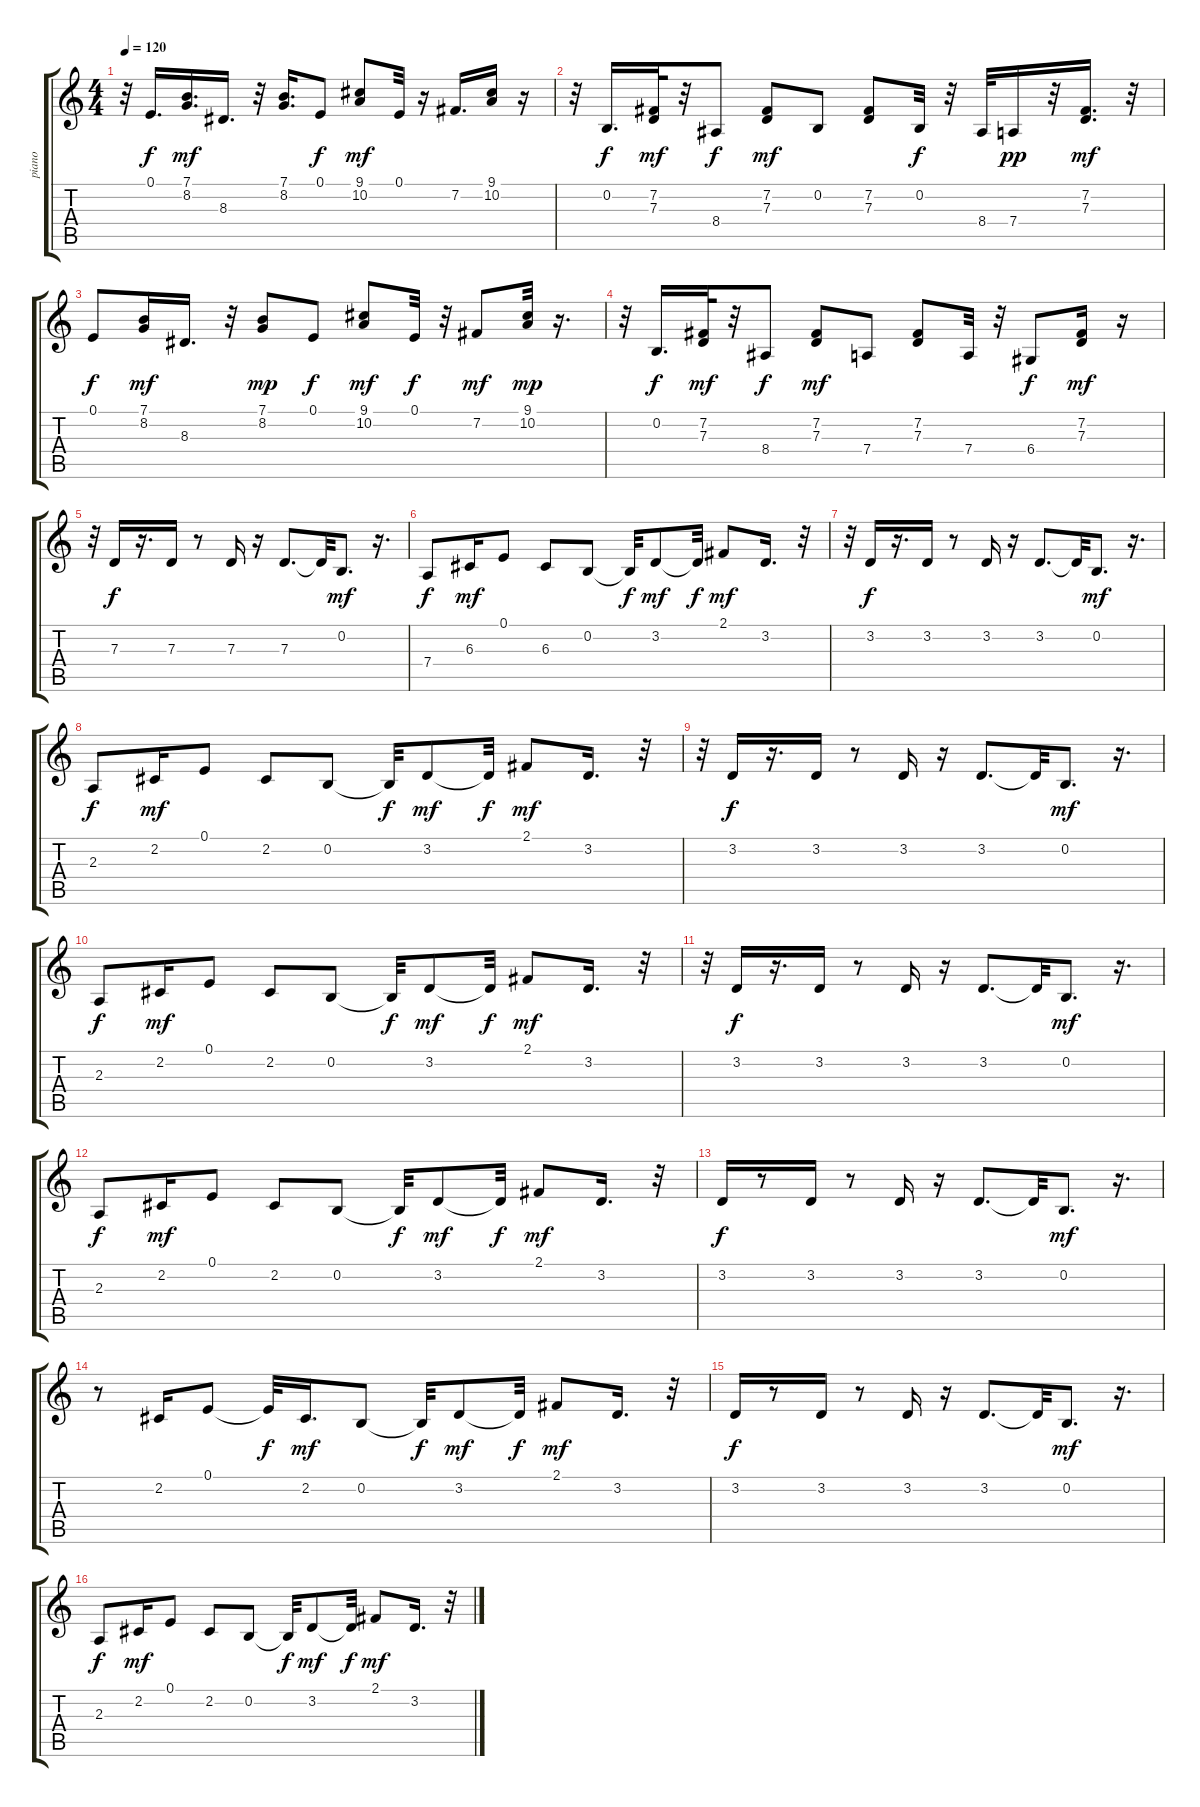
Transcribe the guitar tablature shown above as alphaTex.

\track ("piano" "piano") {instrument acousticgrandpiano}
\staff {score tabs}
\tuning (E4 B3 G3 D3 A2 E2) {hide}
\ts (4 4)
\tempo 120
\clef g2
\ks c
r.32{dy mf} 0.1.16{d dy f} (7.1 8.2).16{d dy mf} 8.3.16{d} r.32 (7.1 8.2).16{d} 0.1.8{dy f} (9.1 10.2).8{dy mf} 0.1.32 r.16 7.2.16{d} (9.1 10.2).16 r.16 |
r.32 0.2.16{d dy f} (7.2 7.3).32{dy mf} r.32 8.4.8{dy f} (7.2 7.3).8{dy mf} 0.2.8 (7.2 7.3).8 0.2.32{dy f} r.32 8.4.32 7.4.16{dy pp} r.32 (7.2 7.3).16{d dy mf} r.32 |
0.1.8{dy f} (7.1 8.2).16{dy mf} 8.3.16{d} r.32 (7.1 8.2).8{dy mp} 0.1.8{dy f} (9.1 10.2).8{dy mf} 0.1.32{dy f} r.32 7.2.8{dy mf} (9.1 10.2).32{dy mp} r.16{d} |
r.32 0.2.16{d dy f} (7.2 7.3).32{dy mf} r.32 8.4.8{dy f} (7.2 7.3).8{dy mf} 7.4.8 (7.2 7.3).8 7.4.32 r.32 6.4.8{dy f} (7.2 7.3).16{dy mf} r.16 |
r.32 7.3.16{dy f} r.16{d} 7.3.16 r.8 7.3.16 r.16 7.3.8{d} 7.3{t}.32 0.2.8{d dy mf} r.16{d} |
7.4.8{dy f} 6.3.16{dy mf} 0.1.8 6.3.8 0.2.8 0.2{t}.32{dy f} 3.2.8{dy mf} 3.2{t}.32{dy f} 2.1.8{dy mf} 3.2.16{d} r.32 |
r.32 3.2.16{dy f} r.16{d} 3.2.16 r.8 3.2.16 r.16 3.2.8{d} 3.2{t}.32 0.2.8{d dy mf} r.16{d} |
2.3.8{dy f} 2.2.16{dy mf} 0.1.8 2.2.8 0.2.8 0.2{t}.32{dy f} 3.2.8{dy mf} 3.2{t}.32{dy f} 2.1.8{dy mf} 3.2.16{d} r.32 |
r.32 3.2.16{dy f} r.16{d} 3.2.16 r.8 3.2.16 r.16 3.2.8{d} 3.2{t}.32 0.2.8{d dy mf} r.16{d} |
2.3.8{dy f} 2.2.16{dy mf} 0.1.8 2.2.8 0.2.8 0.2{t}.32{dy f} 3.2.8{dy mf} 3.2{t}.32{dy f} 2.1.8{dy mf} 3.2.16{d} r.32 |
r.32 3.2.16{dy f} r.16{d} 3.2.16 r.8 3.2.16 r.16 3.2.8{d} 3.2{t}.32 0.2.8{d dy mf} r.16{d} |
2.3.8{dy f} 2.2.16{dy mf} 0.1.8 2.2.8 0.2.8 0.2{t}.32{dy f} 3.2.8{dy mf} 3.2{t}.32{dy f} 2.1.8{dy mf} 3.2.16{d} r.32 |
3.2.16{dy f} r.8 3.2.16 r.8 3.2.16 r.16 3.2.8{d} 3.2{t}.32 0.2.8{d dy mf} r.16{d} |
r.8 2.2.16 0.1.8 0.1{t}.32{dy f} 2.2.16{d dy mf} 0.2.8 0.2{t}.32{dy f} 3.2.8{dy mf} 3.2{t}.32{dy f} 2.1.8{dy mf} 3.2.16{d} r.32 |
3.2.16{dy f} r.8 3.2.16 r.8 3.2.16 r.16 3.2.8{d} 3.2{t}.32 0.2.8{d dy mf} r.16{d} |
2.3.8{dy f} 2.2.16{dy mf} 0.1.8 2.2.8 0.2.8 0.2{t}.32{dy f} 3.2.8{dy mf} 3.2{t}.32{dy f} 2.1.8{dy mf} 3.2.16{d} r.32
